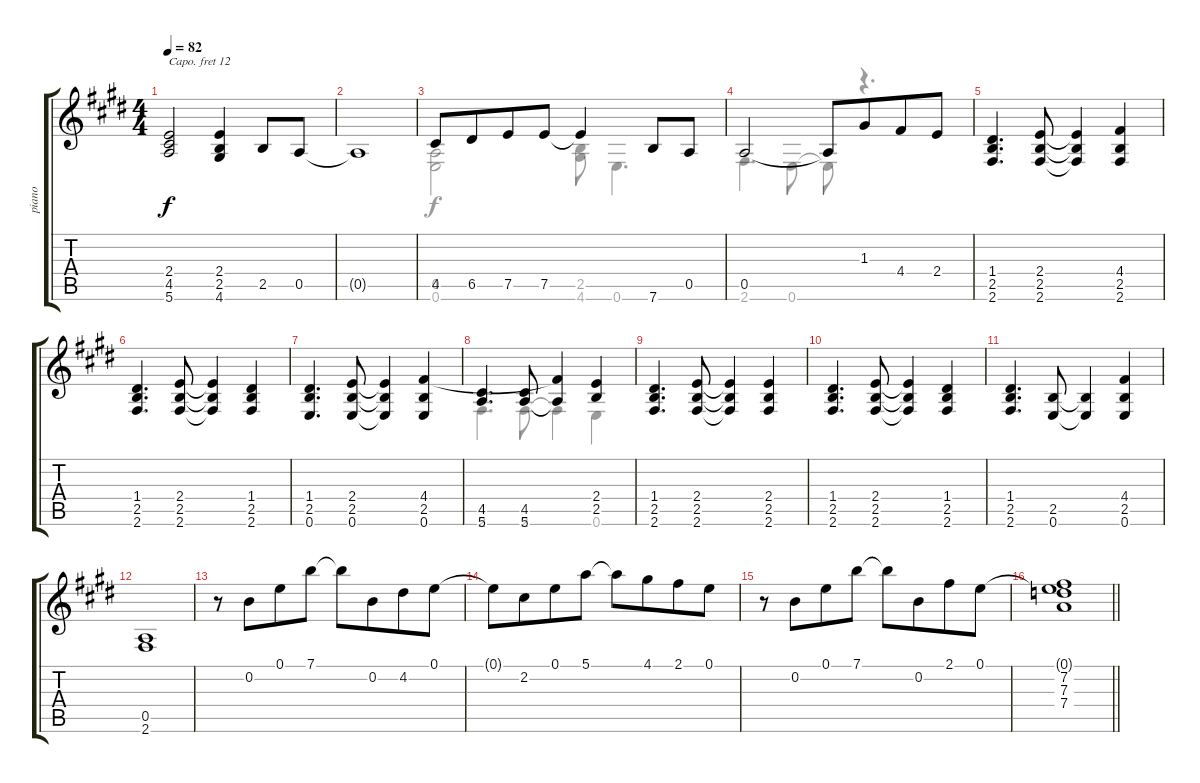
\track ("piano" "piano") {instrument acousticgrandpiano}
\staff {score tabs}
\capo 12
\tuning (E4 B3 G3 D3 A2 E2) {hide}
\voice
\ts (4 4)
\tempo 82
\clef g2
\ks e
(2.4 4.5 5.6).2{dy f} (2.4 2.5 4.6).4 2.5.8 0.5.8 |
0.5{t}.1 |
4.5.8 6.5.8{beam merge} 7.5.8 7.5.8 7.5{t}.4 7.6.8 0.5.8 |
0.5.2 0.5{t}.8 1.3.8{beam merge} 4.4.8 2.4.8 |
(1.4 2.5 2.6).4{d} (2.4 2.5 2.6).8 (2.4{t} 2.5{t} 2.6{t}).4 (4.4 2.5 2.6).4 |
(1.4 2.5 2.6).4{d} (2.4 2.5 2.6).8 (2.4{t} 2.5{t} 2.6{t}).4 (1.4 2.5 2.6).4 |
(1.4 2.5 0.6).4{d} (2.4 2.5 0.6).8 (2.4{t} 2.5{t} 0.6{t}).4 (4.4 2.5 0.6).4 |
(4.5 5.6).4{d} (4.5 5.6).8 (4.4{t} 5.6{t}).4 (2.4 2.5).4 |
(1.4 2.5 2.6).4{d} (2.4 2.5 2.6).8 (2.4{t} 2.5{t} 2.6{t}).4 (2.4 2.5 2.6).4 |
(1.4 2.5 2.6).4{d} (2.4 2.5 2.6).8 (2.4{t} 2.5{t} 2.6{t}).4 (1.4 2.5 2.6).4 |
(1.4 2.5 2.6).4{d} (2.5 0.6).8 (2.5{t} 0.6{t}).4 (4.4 2.5 0.6).4 |
(0.5 2.6).1 |
r.8 0.2.8{beam merge} 0.1.8 7.1.8 7.1{t}.8 0.2.8{beam merge} 4.2.8 0.1.8 |
0.1{t}.8 2.2.8{beam merge} 0.1.8 5.1.8 5.1{t}.8 4.1.8{beam merge} 2.1.8 0.1.8 |
r.8 0.2.8{beam merge} 0.1.8 7.1.8 7.1{t}.8 0.2.8{beam merge} 2.1.8 0.1.8 |
\barLineRight lightlight
(0.1{t} 7.2 7.3 7.4).1
\voice
\clef g2
\ottava regular
\simile none
\ks e
|
|
(0.5 0.6).2 (2.5 4.6).8 0.6.4{d} |
2.6.4{d} 0.6.8 0.6{t}.8 r.4{d} |
|
|
|
2.6.4{d} 2.6.8 2.6{t}.4 0.6.4 |
|
|
|
|
|
|
|
\barLineRight lightlight
